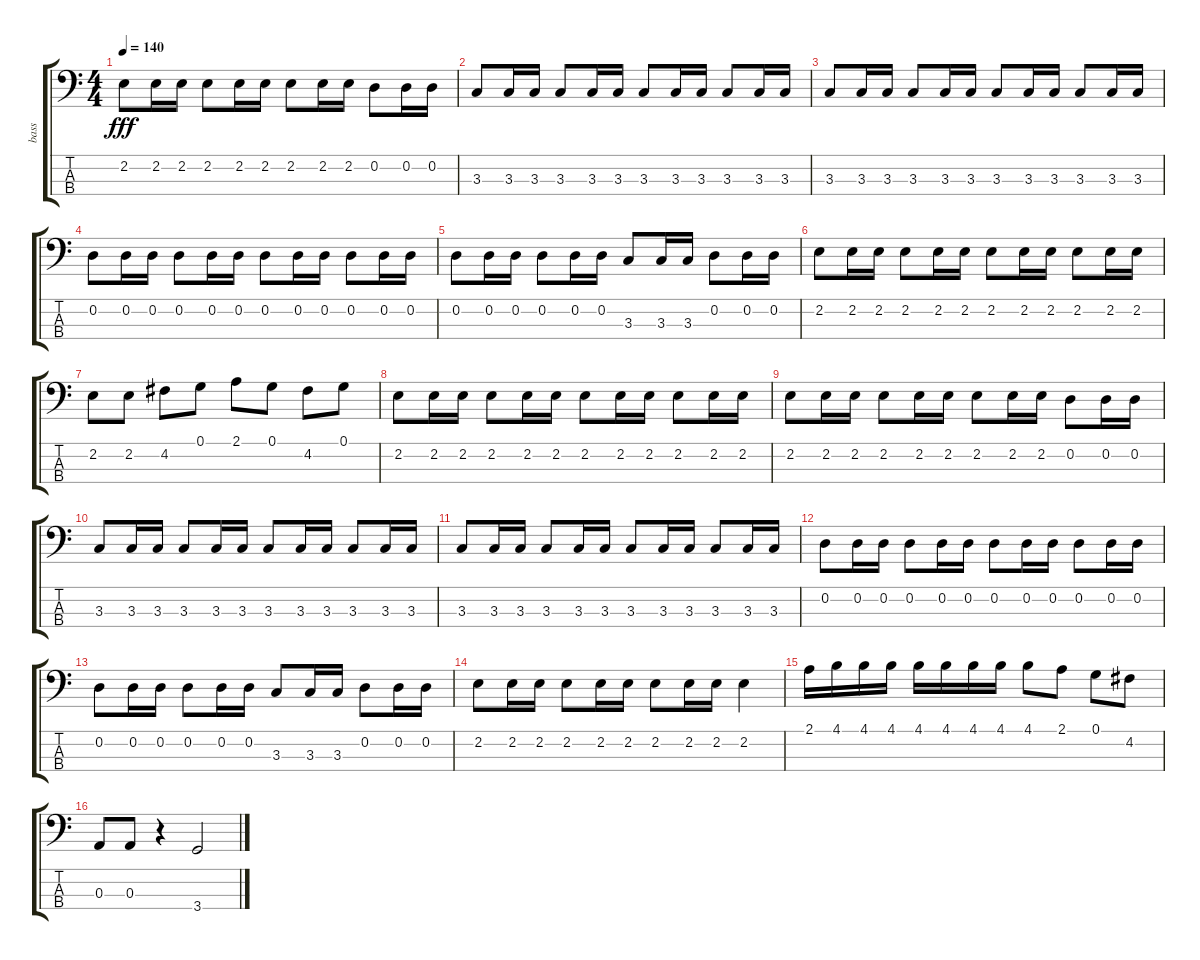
\track ("bass" "bass") {instrument electricbassfinger}
\staff {score tabs}
\tuning (G2 D2 A1 E1) {hide}
\ts (4 4)
\tempo 140
\clef f4
\ks c
2.2.8{dy fff} 2.2.16 2.2.16 2.2.8 2.2.16 2.2.16 2.2.8 2.2.16 2.2.16 0.2.8 0.2.16 0.2.16 |
3.3.8 3.3.16 3.3.16 3.3.8 3.3.16 3.3.16 3.3.8 3.3.16 3.3.16 3.3.8 3.3.16 3.3.16 |
3.3.8 3.3.16 3.3.16 3.3.8 3.3.16 3.3.16 3.3.8 3.3.16 3.3.16 3.3.8 3.3.16 3.3.16 |
0.2.8 0.2.16 0.2.16 0.2.8 0.2.16 0.2.16 0.2.8 0.2.16 0.2.16 0.2.8 0.2.16 0.2.16 |
0.2.8 0.2.16 0.2.16 0.2.8 0.2.16 0.2.16 3.3.8 3.3.16 3.3.16 0.2.8 0.2.16 0.2.16 |
2.2.8 2.2.16 2.2.16 2.2.8 2.2.16 2.2.16 2.2.8 2.2.16 2.2.16 2.2.8 2.2.16 2.2.16 |
2.2.8 2.2.8 4.2.8 0.1.8 2.1.8 0.1.8 4.2.8 0.1.8 |
2.2.8 2.2.16 2.2.16 2.2.8 2.2.16 2.2.16 2.2.8 2.2.16 2.2.16 2.2.8 2.2.16 2.2.16 |
2.2.8 2.2.16 2.2.16 2.2.8 2.2.16 2.2.16 2.2.8 2.2.16 2.2.16 0.2.8 0.2.16 0.2.16 |
3.3.8 3.3.16 3.3.16 3.3.8 3.3.16 3.3.16 3.3.8 3.3.16 3.3.16 3.3.8 3.3.16 3.3.16 |
3.3.8 3.3.16 3.3.16 3.3.8 3.3.16 3.3.16 3.3.8 3.3.16 3.3.16 3.3.8 3.3.16 3.3.16 |
0.2.8 0.2.16 0.2.16 0.2.8 0.2.16 0.2.16 0.2.8 0.2.16 0.2.16 0.2.8 0.2.16 0.2.16 |
0.2.8 0.2.16 0.2.16 0.2.8 0.2.16 0.2.16 3.3.8 3.3.16 3.3.16 0.2.8 0.2.16 0.2.16 |
2.2.8 2.2.16 2.2.16 2.2.8 2.2.16 2.2.16 2.2.8 2.2.16 2.2.16 2.2.4 |
2.1.16 4.1.16 4.1.16 4.1.16 4.1.16 4.1.16 4.1.16 4.1.16 4.1.8 2.1.8 0.1.8 4.2.8 |
0.3.8 0.3.8 r.4 3.4.2
